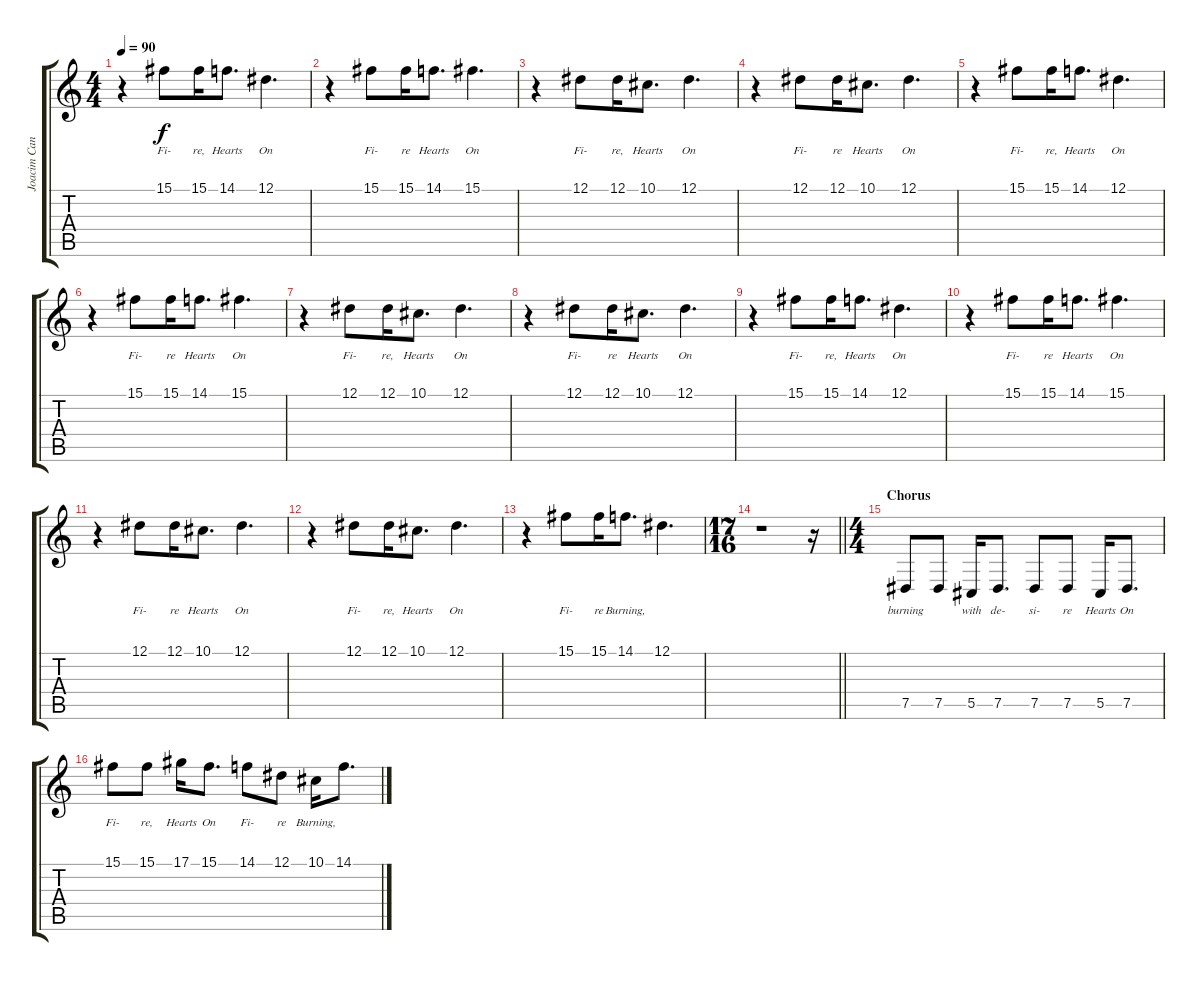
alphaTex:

\track ("Joacim Cans: Voice" "Joacim Can") {instrument cello}
\staff {score tabs}
\tuning (Eb4 Bb3 Gb3 Db3 Ab2 Eb2) {hide}
\ts (4 4)
\tempo 90
\clef g2
\ks c
r.4{dy f} 15.1.8{lyrics (0 "Fi-") lyrics (1 "") lyrics (2 "") lyrics (3 "") lyrics (4 "")} 15.1.16{lyrics (0 "re,") lyrics (1 "") lyrics (2 "") lyrics (3 "") lyrics (4 "")} 14.1.8{d lyrics (0 "Hearts") lyrics (1 "") lyrics (2 "") lyrics (3 "") lyrics (4 "")} 12.1.4{d lyrics (0 "On") lyrics (1 "") lyrics (2 "") lyrics (3 "") lyrics (4 "")} |
r.4 15.1.8{lyrics (0 "Fi-") lyrics (1 "") lyrics (2 "") lyrics (3 "") lyrics (4 "")} 15.1.16{lyrics (0 "re") lyrics (1 "") lyrics (2 "") lyrics (3 "") lyrics (4 "")} 14.1.8{d lyrics (0 "Hearts") lyrics (1 "") lyrics (2 "") lyrics (3 "") lyrics (4 "")} 15.1.4{d lyrics (0 "On") lyrics (1 "") lyrics (2 "") lyrics (3 "") lyrics (4 "")} |
r.4 12.1.8{lyrics (0 "Fi-") lyrics (1 "") lyrics (2 "") lyrics (3 "") lyrics (4 "")} 12.1.16{lyrics (0 "re,") lyrics (1 "") lyrics (2 "") lyrics (3 "") lyrics (4 "")} 10.1.8{d lyrics (0 "Hearts") lyrics (1 "") lyrics (2 "") lyrics (3 "") lyrics (4 "")} 12.1.4{d lyrics (0 "On") lyrics (1 "") lyrics (2 "") lyrics (3 "") lyrics (4 "")} |
r.4 12.1.8{lyrics (0 "Fi-") lyrics (1 "") lyrics (2 "") lyrics (3 "") lyrics (4 "")} 12.1.16{lyrics (0 "re") lyrics (1 "") lyrics (2 "") lyrics (3 "") lyrics (4 "")} 10.1.8{d lyrics (0 "Hearts") lyrics (1 "") lyrics (2 "") lyrics (3 "") lyrics (4 "")} 12.1.4{d lyrics (0 "On") lyrics (1 "") lyrics (2 "") lyrics (3 "") lyrics (4 "")} |
r.4 15.1.8{lyrics (0 "Fi-") lyrics (1 "") lyrics (2 "") lyrics (3 "") lyrics (4 "")} 15.1.16{lyrics (0 "re,") lyrics (1 "") lyrics (2 "") lyrics (3 "") lyrics (4 "")} 14.1.8{d lyrics (0 "Hearts") lyrics (1 "") lyrics (2 "") lyrics (3 "") lyrics (4 "")} 12.1.4{d lyrics (0 "On") lyrics (1 "") lyrics (2 "") lyrics (3 "") lyrics (4 "")} |
r.4 15.1.8{lyrics (0 "Fi-") lyrics (1 "") lyrics (2 "") lyrics (3 "") lyrics (4 "")} 15.1.16{lyrics (0 "re") lyrics (1 "") lyrics (2 "") lyrics (3 "") lyrics (4 "")} 14.1.8{d lyrics (0 "Hearts") lyrics (1 "") lyrics (2 "") lyrics (3 "") lyrics (4 "")} 15.1.4{d lyrics (0 "On") lyrics (1 "") lyrics (2 "") lyrics (3 "") lyrics (4 "")} |
r.4 12.1.8{lyrics (0 "Fi-") lyrics (1 "") lyrics (2 "") lyrics (3 "") lyrics (4 "")} 12.1.16{lyrics (0 "re,") lyrics (1 "") lyrics (2 "") lyrics (3 "") lyrics (4 "")} 10.1.8{d lyrics (0 "Hearts") lyrics (1 "") lyrics (2 "") lyrics (3 "") lyrics (4 "")} 12.1.4{d lyrics (0 "On") lyrics (1 "") lyrics (2 "") lyrics (3 "") lyrics (4 "")} |
r.4 12.1.8{lyrics (0 "Fi-") lyrics (1 "") lyrics (2 "") lyrics (3 "") lyrics (4 "")} 12.1.16{lyrics (0 "re") lyrics (1 "") lyrics (2 "") lyrics (3 "") lyrics (4 "")} 10.1.8{d lyrics (0 "Hearts") lyrics (1 "") lyrics (2 "") lyrics (3 "") lyrics (4 "")} 12.1.4{d lyrics (0 "On") lyrics (1 "") lyrics (2 "") lyrics (3 "") lyrics (4 "")} |
r.4{instrument cello} 15.1.8{lyrics (0 "Fi-") lyrics (1 "") lyrics (2 "") lyrics (3 "") lyrics (4 "")} 15.1.16{lyrics (0 "re,") lyrics (1 "") lyrics (2 "") lyrics (3 "") lyrics (4 "")} 14.1.8{d lyrics (0 "Hearts") lyrics (1 "") lyrics (2 "") lyrics (3 "") lyrics (4 "")} 12.1.4{d lyrics (0 "On") lyrics (1 "") lyrics (2 "") lyrics (3 "") lyrics (4 "")} |
r.4 15.1.8{lyrics (0 "Fi-") lyrics (1 "") lyrics (2 "") lyrics (3 "") lyrics (4 "")} 15.1.16{lyrics (0 "re") lyrics (1 "") lyrics (2 "") lyrics (3 "") lyrics (4 "")} 14.1.8{d lyrics (0 "Hearts") lyrics (1 "") lyrics (2 "") lyrics (3 "") lyrics (4 "")} 15.1.4{d lyrics (0 "On") lyrics (1 "") lyrics (2 "") lyrics (3 "") lyrics (4 "")} |
r.4 12.1.8{lyrics (0 "Fi-") lyrics (1 "") lyrics (2 "") lyrics (3 "") lyrics (4 "")} 12.1.16{lyrics (0 "re") lyrics (1 "") lyrics (2 "") lyrics (3 "") lyrics (4 "")} 10.1.8{d lyrics (0 "Hearts") lyrics (1 "") lyrics (2 "") lyrics (3 "") lyrics (4 "")} 12.1.4{d lyrics (0 "On") lyrics (1 "") lyrics (2 "") lyrics (3 "") lyrics (4 "")} |
r.4 12.1.8{lyrics (0 "Fi-") lyrics (1 "") lyrics (2 "") lyrics (3 "") lyrics (4 "")} 12.1.16{lyrics (0 "re,") lyrics (1 "") lyrics (2 "") lyrics (3 "") lyrics (4 "")} 10.1.8{d lyrics (0 "Hearts") lyrics (1 "") lyrics (2 "") lyrics (3 "") lyrics (4 "")} 12.1.4{d lyrics (0 "On") lyrics (1 "") lyrics (2 "") lyrics (3 "") lyrics (4 "")} |
r.4 15.1.8{lyrics (0 "Fi-") lyrics (1 "") lyrics (2 "") lyrics (3 "") lyrics (4 "")} 15.1.16{lyrics (0 "re") lyrics (1 "") lyrics (2 "") lyrics (3 "") lyrics (4 "")} 14.1.8{d lyrics (0 "Burning,") lyrics (1 "") lyrics (2 "") lyrics (3 "") lyrics (4 "")} 12.1.4{d lyrics (0 "") lyrics (1 "") lyrics (2 "") lyrics (3 "") lyrics (4 "")} |
\ts (17 16)
\barLineRight lightlight
r.1 r.16 |
\ts (4 4)
\section ("" "Chorus")
7.5.8{lyrics (0 "burning") lyrics (1 "") lyrics (2 "") lyrics (3 "") lyrics (4 "")} 7.5.8{lyrics (0 "") lyrics (1 "") lyrics (2 "") lyrics (3 "") lyrics (4 "")} 5.5.16{lyrics (0 "with") lyrics (1 "") lyrics (2 "") lyrics (3 "") lyrics (4 "")} 7.5.8{d lyrics (0 "de-") lyrics (1 "") lyrics (2 "") lyrics (3 "") lyrics (4 "")} 7.5.8{lyrics (0 "si-") lyrics (1 "") lyrics (2 "") lyrics (3 "") lyrics (4 "")} 7.5.8{lyrics (0 "re") lyrics (1 "") lyrics (2 "") lyrics (3 "") lyrics (4 "")} 5.5.16{lyrics (0 "Hearts") lyrics (1 "") lyrics (2 "") lyrics (3 "") lyrics (4 "")} 7.5.8{d lyrics (0 "On") lyrics (1 "") lyrics (2 "") lyrics (3 "") lyrics (4 "")} |
15.1.8{lyrics (0 "Fi-") lyrics (1 "") lyrics (2 "") lyrics (3 "") lyrics (4 "")} 15.1.8{lyrics (0 "re,") lyrics (1 "") lyrics (2 "") lyrics (3 "") lyrics (4 "")} 17.1.16{lyrics (0 "Hearts") lyrics (1 "") lyrics (2 "") lyrics (3 "") lyrics (4 "")} 15.1.8{d lyrics (0 "On") lyrics (1 "") lyrics (2 "") lyrics (3 "") lyrics (4 "")} 14.1.8{lyrics (0 "Fi-") lyrics (1 "") lyrics (2 "") lyrics (3 "") lyrics (4 "")} 12.1.8{lyrics (0 "re") lyrics (1 "") lyrics (2 "") lyrics (3 "") lyrics (4 "")} 10.1.16{lyrics (0 "Burning,") lyrics (1 "") lyrics (2 "") lyrics (3 "") lyrics (4 "")} 14.1.8{d lyrics (0 "") lyrics (1 "") lyrics (2 "") lyrics (3 "") lyrics (4 "")}
